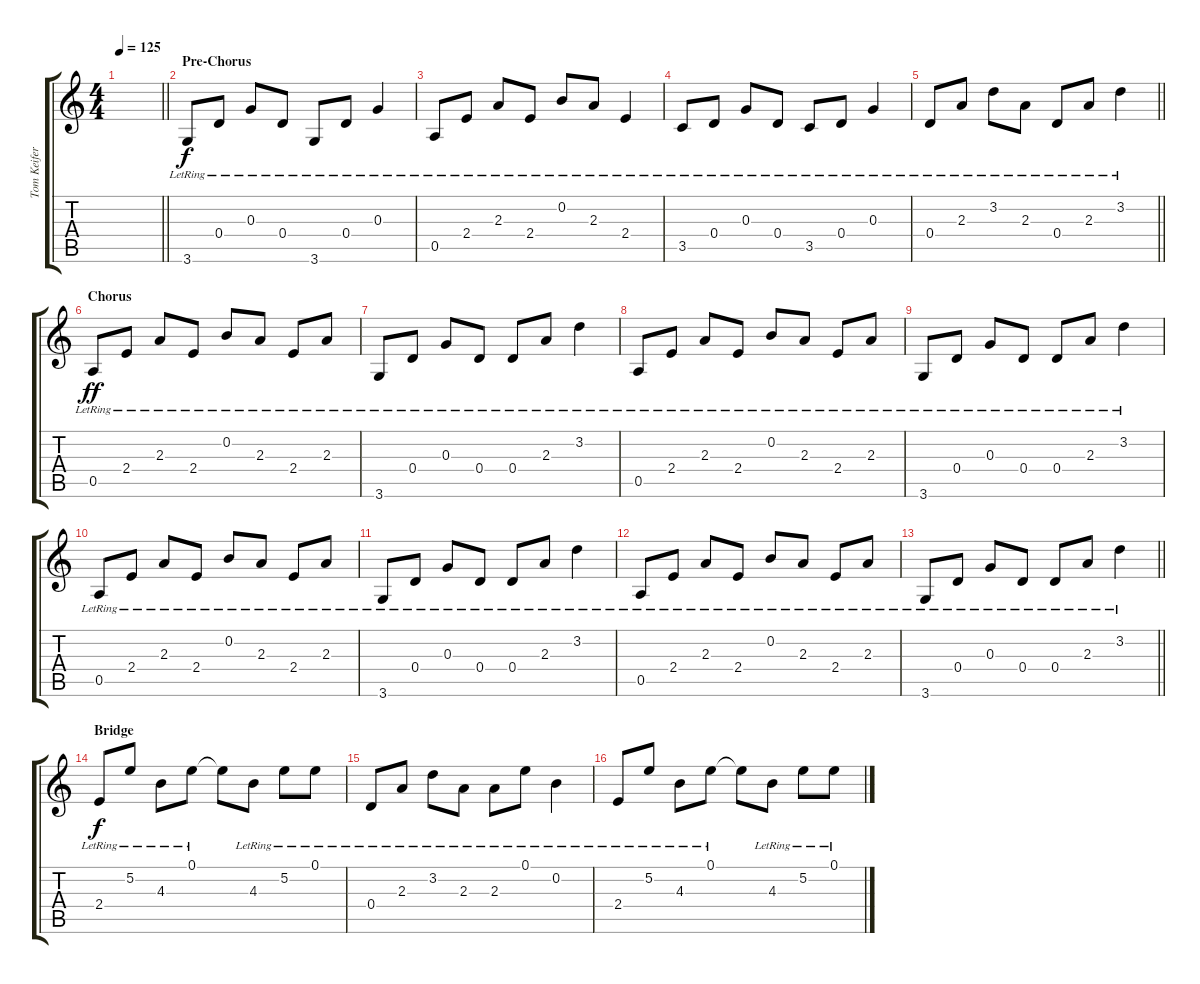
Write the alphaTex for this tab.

\track ("Tom Keifer -  12str Guitar" "Tom Keifer") {instrument electricguitarclean}
\staff {score tabs}
\tuning (E4 B3 G3 D3 A2 E2) {hide}
\ts (4 4)
\tempo 125
\clef g2
\barLineRight lightlight
\ks c
|
\section ("" "Pre-Chorus")
3.6{lr}.8 0.4{lr}.8 0.3{lr}.8 0.4{lr}.8 3.6{lr}.8 0.4{lr}.8 0.3{lr}.4 |
0.5{lr}.8 2.4{lr}.8 2.3{lr}.8 2.4{lr}.8 0.2{lr}.8 2.3{lr}.8 2.4{lr}.4 |
3.5{lr}.8 0.4{lr}.8 0.3{lr}.8 0.4{lr}.8 3.5{lr}.8 0.4{lr}.8 0.3{lr}.4 |
\barLineRight lightlight
0.4{lr}.8 2.3{lr}.8 3.2{lr}.8 2.3{lr}.8 0.4{lr}.8 2.3{lr}.8 3.2{lr}.4 |
\section ("" "Chorus")
0.5{lr}.8{dy ff} 2.4{lr}.8 2.3{lr}.8 2.4{lr}.8 0.2{lr}.8 2.3{lr}.8 2.4{lr}.8 2.3{lr}.8 |
3.6{lr}.8 0.4{lr}.8 0.3{lr}.8 0.4{lr}.8 0.4{lr}.8 2.3{lr}.8 3.2{lr}.4 |
0.5{lr}.8 2.4{lr}.8 2.3{lr}.8 2.4{lr}.8 0.2{lr}.8 2.3{lr}.8 2.4{lr}.8 2.3{lr}.8 |
3.6{lr}.8 0.4{lr}.8 0.3{lr}.8 0.4{lr}.8 0.4{lr}.8 2.3{lr}.8 3.2{lr}.4 |
0.5{lr}.8 2.4{lr}.8 2.3{lr}.8 2.4{lr}.8 0.2{lr}.8 2.3{lr}.8 2.4{lr}.8 2.3{lr}.8 |
3.6{lr}.8 0.4{lr}.8 0.3{lr}.8 0.4{lr}.8 0.4{lr}.8 2.3{lr}.8 3.2{lr}.4 |
0.5{lr}.8 2.4{lr}.8 2.3{lr}.8 2.4{lr}.8 0.2{lr}.8 2.3{lr}.8 2.4{lr}.8 2.3{lr}.8 |
\barLineRight lightlight
3.6{lr}.8 0.4{lr}.8 0.3{lr}.8 0.4{lr}.8 0.4{lr}.8 2.3{lr}.8 3.2{lr}.4 |
\section ("" "Bridge")
2.4{lr}.8{dy f} 5.2{lr}.8 4.3{lr}.8 0.1{lr}.8 0.1{t}.8 4.3{lr}.8 5.2{lr}.8 0.1{lr}.8 |
0.4{lr}.8 2.3{lr}.8 3.2{lr}.8 2.3{lr}.8 2.3{lr}.8 0.1{lr}.8 0.2{lr}.4 |
2.4{lr}.8 5.2{lr}.8 4.3{lr}.8 0.1{lr}.8 0.1{t}.8 4.3{lr}.8 5.2{lr}.8 0.1{lr}.8
